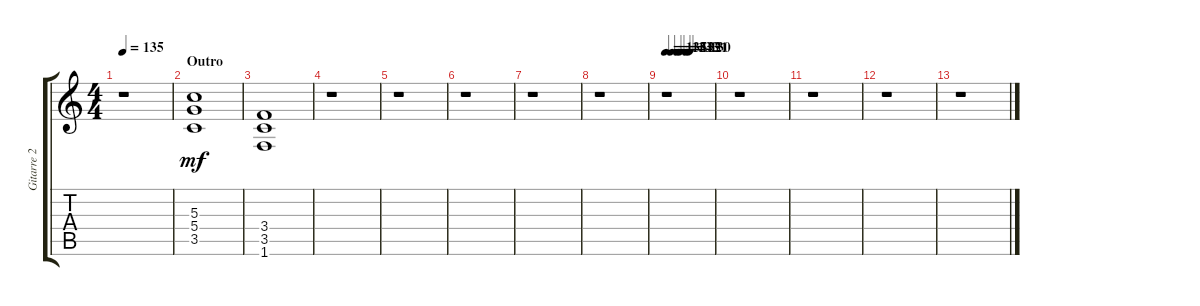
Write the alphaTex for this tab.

\track ("Gitarre 2 - Farin Urlaub" "Gitarre 2 ") {instrument distortionguitar}
\staff {score tabs}
\tuning (E4 B3 G3 D3 A2 E2) {hide}
\ts (4 4)
\tempo 135
\clef g2
\ks c
r.1{dy mf} |
\section ("" "Outro")
(5.3 5.4 3.5).1 |
(3.4 3.5 1.6).1 |
r.1 |
r.1 |
r.1 |
r.1 |
r.1 |
\tempo 135
\tempo (134 0.125)
\tempo (133 0.25)
\tempo (132 0.3125)
\tempo (131 0.4375)
\tempo (130 0.5)
r.1 |
r.1 |
r.1 |
r.1 |
r.1
